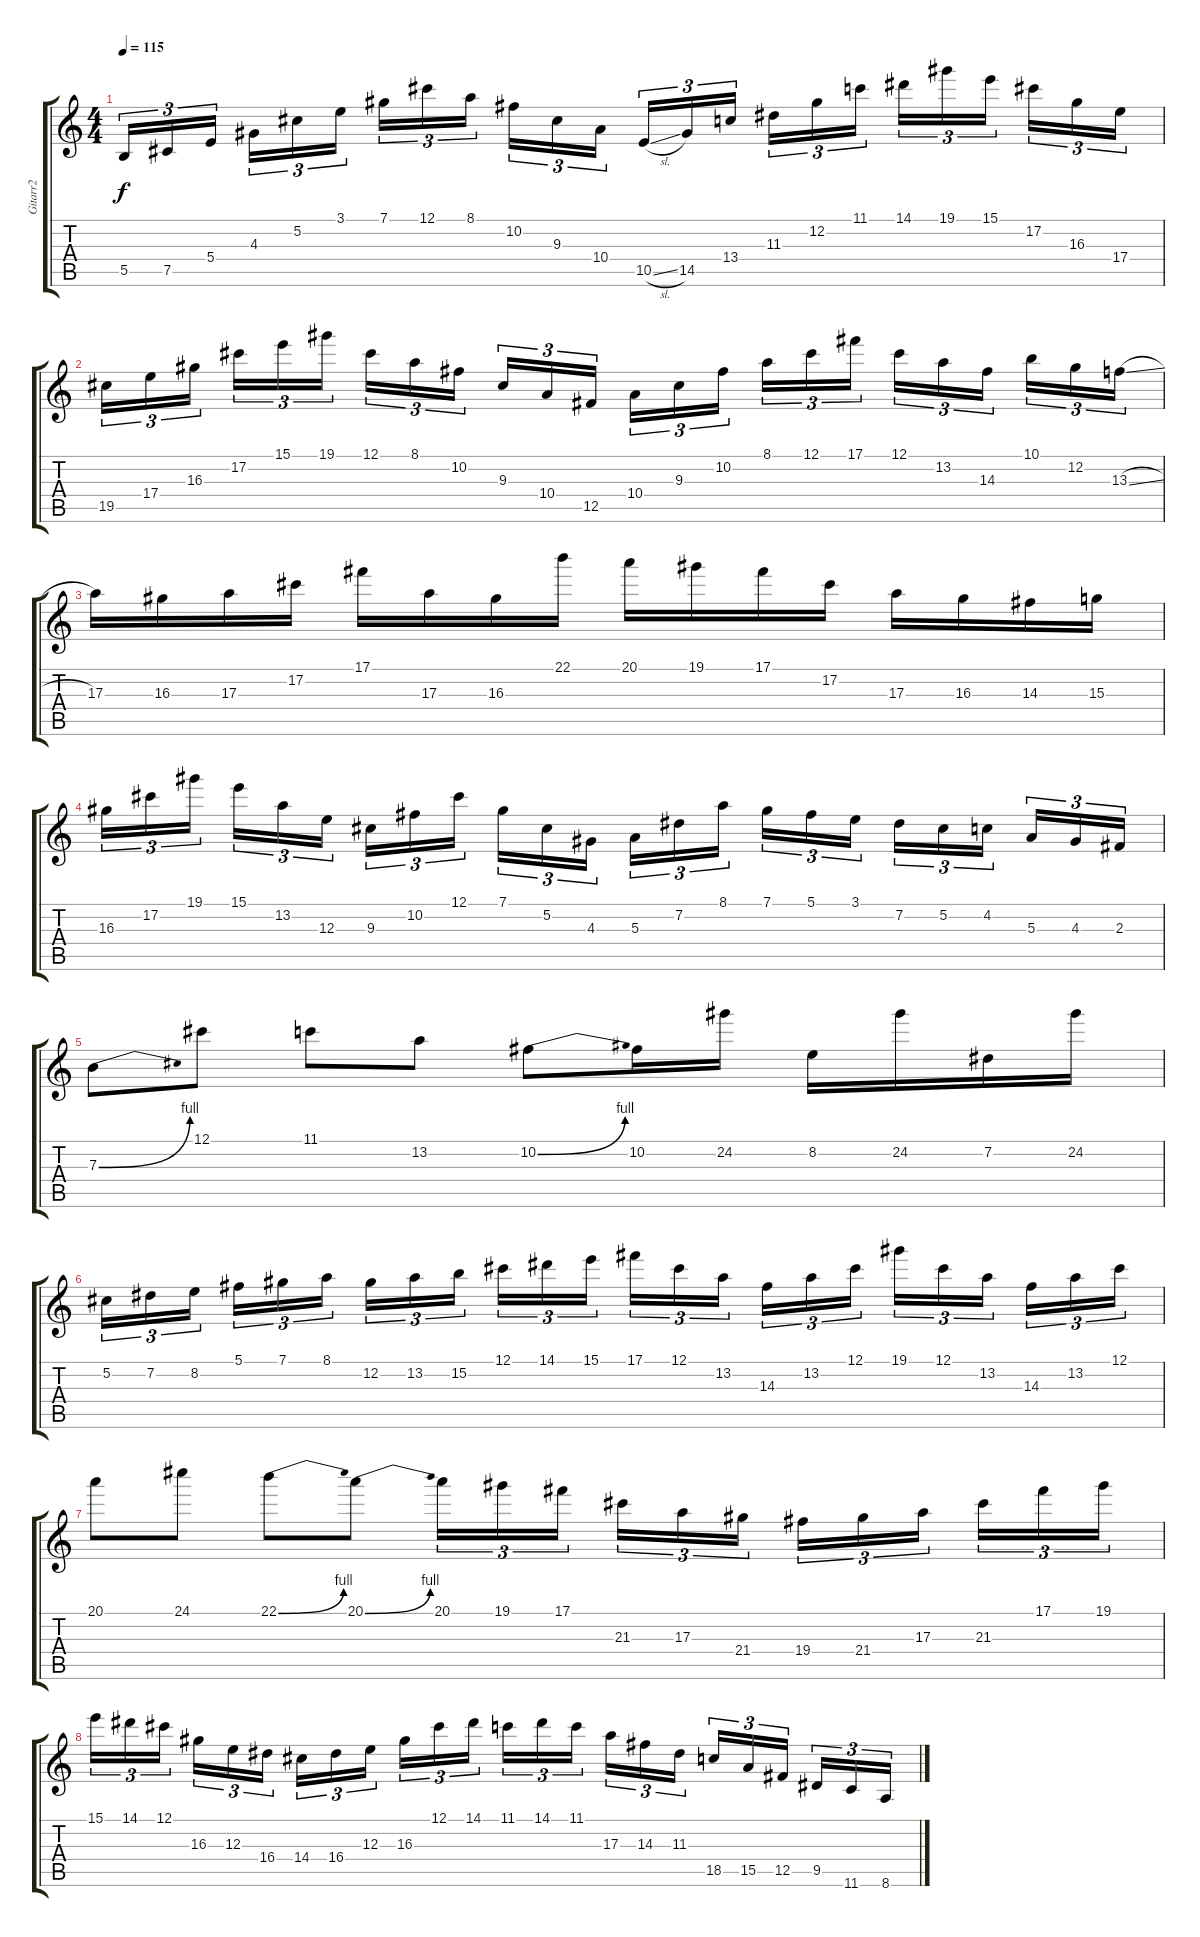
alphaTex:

\track ("Gitarr2" "Gitarr2") {instrument overdrivenguitar}
\staff {score tabs}
\tuning (Db4 Ab3 E3 B2 Gb2 Db2) {hide}
\ts (4 4)
\tempo 115
\clef g2
\ks c
5.5.16{tu (3 2) dy f} 7.5.16{tu (3 2)} 5.4.16{tu (3 2) beam splitsecondary} 4.3.16{tu (3 2)} 5.2.16{tu (3 2)} 3.1.16{tu (3 2)} 7.1.16{tu (3 2)} 12.1.16{tu (3 2)} 8.1.16{tu (3 2) beam splitsecondary} 10.2.16{tu (3 2)} 9.3.16{tu (3 2)} 10.4.16{tu (3 2)} 10.5{sl}.16{tu (3 2)} 14.5.16{tu (3 2)} 13.4.16{tu (3 2) beam splitsecondary} 11.3.16{tu (3 2)} 12.2.16{tu (3 2)} 11.1.16{tu (3 2)} 14.1.16{tu (3 2)} 19.1.16{tu (3 2)} 15.1.16{tu (3 2) beam splitsecondary} 17.2.16{tu (3 2)} 16.3.16{tu (3 2)} 17.4.16{tu (3 2)} |
19.5.16{tu (3 2)} 17.4.16{tu (3 2)} 16.3.16{tu (3 2) beam splitsecondary} 17.2.16{tu (3 2)} 15.1.16{tu (3 2)} 19.1.16{tu (3 2)} 12.1.16{tu (3 2)} 8.1.16{tu (3 2)} 10.2.16{tu (3 2) beam splitsecondary} 9.3.16{tu (3 2)} 10.4.16{tu (3 2)} 12.5.16{tu (3 2)} 10.4.16{tu (3 2)} 9.3.16{tu (3 2)} 10.2.16{tu (3 2) beam splitsecondary} 8.1.16{tu (3 2)} 12.1.16{tu (3 2)} 17.1.16{tu (3 2)} 12.1.16{tu (3 2)} 13.2.16{tu (3 2)} 14.3.16{tu (3 2) beam splitsecondary} 10.1.16{tu (3 2)} 12.2.16{tu (3 2)} 13.3{sl}.16{tu (3 2)} |
17.3.16 16.3.16 17.3.16 17.2.16 17.1.16 17.3.16 16.3.16 22.1.16 20.1.16 19.1.16 17.1.16 17.2.16 17.3.16 16.3.16 14.3.16 15.3.16 |
16.3.16{tu (3 2)} 17.2.16{tu (3 2)} 19.1.16{tu (3 2) beam splitsecondary} 15.1.16{tu (3 2)} 13.2.16{tu (3 2)} 12.3.16{tu (3 2)} 9.3.16{tu (3 2)} 10.2.16{tu (3 2)} 12.1.16{tu (3 2) beam splitsecondary} 7.1.16{tu (3 2)} 5.2.16{tu (3 2)} 4.3.16{tu (3 2)} 5.3.16{tu (3 2)} 7.2.16{tu (3 2)} 8.1.16{tu (3 2) beam splitsecondary} 7.1.16{tu (3 2)} 5.1.16{tu (3 2)} 3.1.16{tu (3 2)} 7.2.16{tu (3 2)} 5.2.16{tu (3 2)} 4.2.16{tu (3 2) beam splitsecondary} 5.3.16{tu (3 2)} 4.3.16{tu (3 2)} 2.3.16{tu (3 2)} |
7.3{be (bend 0 0 60 4)}.8 12.1.8 11.1.8 13.2.8 10.2{be (bend 0 0 60 4)}.8 10.2.16 24.2.16 8.2.16 24.2.16 7.2.16 24.2.16 |
5.2.16{tu (3 2)} 7.2.16{tu (3 2)} 8.2.16{tu (3 2) beam splitsecondary} 5.1.16{tu (3 2)} 7.1.16{tu (3 2)} 8.1.16{tu (3 2)} 12.2.16{tu (3 2)} 13.2.16{tu (3 2)} 15.2.16{tu (3 2) beam splitsecondary} 12.1.16{tu (3 2)} 14.1.16{tu (3 2)} 15.1.16{tu (3 2)} 17.1.16{tu (3 2)} 12.1.16{tu (3 2)} 13.2.16{tu (3 2) beam splitsecondary} 14.3.16{tu (3 2)} 13.2.16{tu (3 2)} 12.1.16{tu (3 2)} 19.1.16{tu (3 2)} 12.1.16{tu (3 2)} 13.2.16{tu (3 2) beam splitsecondary} 14.3.16{tu (3 2)} 13.2.16{tu (3 2)} 12.1.16{tu (3 2)} |
20.1.8 24.1.8 22.1{be (bend 0 0 60 4)}.8 20.1{be (bend 0 0 60 4)}.8 20.1.16{tu (3 2)} 19.1.16{tu (3 2)} 17.1.16{tu (3 2) beam splitsecondary} 21.3.16{tu (3 2)} 17.3.16{tu (3 2)} 21.4.16{tu (3 2)} 19.4.16{tu (3 2)} 21.4.16{tu (3 2)} 17.3.16{tu (3 2) beam splitsecondary} 21.3.16{tu (3 2)} 17.1.16{tu (3 2)} 19.1.16{tu (3 2)} |
15.1.16{tu (3 2)} 14.1.16{tu (3 2)} 12.1.16{tu (3 2) beam splitsecondary} 16.3.16{tu (3 2)} 12.3.16{tu (3 2)} 16.4.16{tu (3 2)} 14.4.16{tu (3 2)} 16.4.16{tu (3 2)} 12.3.16{tu (3 2) beam splitsecondary} 16.3.16{tu (3 2)} 12.1.16{tu (3 2)} 14.1.16{tu (3 2)} 11.1.16{tu (3 2)} 14.1.16{tu (3 2)} 11.1.16{tu (3 2) beam splitsecondary} 17.3.16{tu (3 2)} 14.3.16{tu (3 2)} 11.3.16{tu (3 2)} 18.5.16{tu (3 2)} 15.5.16{tu (3 2)} 12.5.16{tu (3 2) beam splitsecondary} 9.5.16{tu (3 2)} 11.6.16{tu (3 2)} 8.6.16{tu (3 2)}
